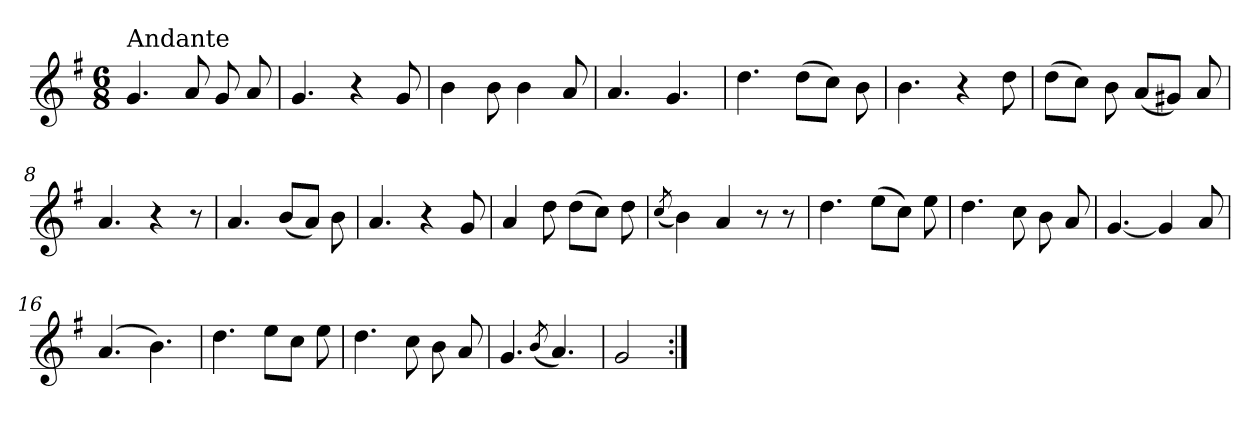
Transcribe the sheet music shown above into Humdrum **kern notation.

**kern
*part1
*staff1
*clefG2
*k[f#]
*G:
*M6/8
=1
!LO:TX:a:t=Andante
4.g/
8a/
8g/
8a/
=2
4.g/
4r
8g/
=3
4b\
8b\
4b\
8a/
=4
4.a/
4.g/
=5
4.dd\
(>8dd\L
8cc\J)
8b\
=6
4.b\
4r
8dd\
!!LO:LB:g=z
=7
(>8dd\L
8cc\J)
8b\
(<8a/L
8g#X/J)
8a/
=8
4.a/
4r
8r
=9
4.a/
(<8b/L
8a/J)
8b\
=10
4.a/
4r
8g/
=11
4a/
8dd\
(>8dd\L
8cc\J)
8dd\
=12
(<8qcc/
4b\)
4a/
8r
8r
=13
4.dd\
(>8ee\L
8cc\J)
8ee\
!!LO:LB:g=z
=14
4.dd\
8cc\
8b\
8a/
=15
[4.g/
4g/]
8a/
=16
(>4.a/
4.b\)
=17
4.dd\
8ee\L
8cc\J
8ee\
=18
4.dd\
8cc\
8b\
8a/
=19
4.g/
(<8qb/
4.a/)
=20
2g/
=:|!
*-
